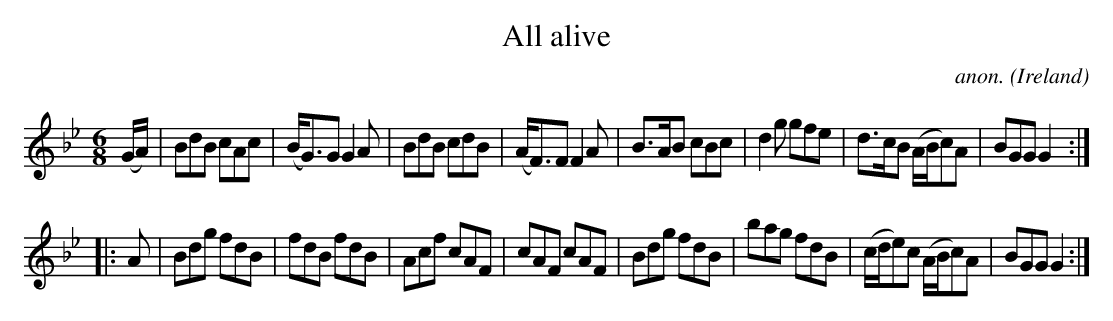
X:1
T:All alive
C:anon.
O:Ireland
M:6/8
L:1/8
K:Gm
(G/A/)|BdB cAc|(B<G)G G2A|BdB cdB|(A<F)F F2A|B>AB cBc|d2g gfe|d>cB (A/B/c)A|BGG G2:|
|:A|Bdg fdB|fdB fdB|Acf cAF|cAF cAF|Bdg fdB|bag fdB|(c/d/e)c (A/B/c)A|BGG G2:|
